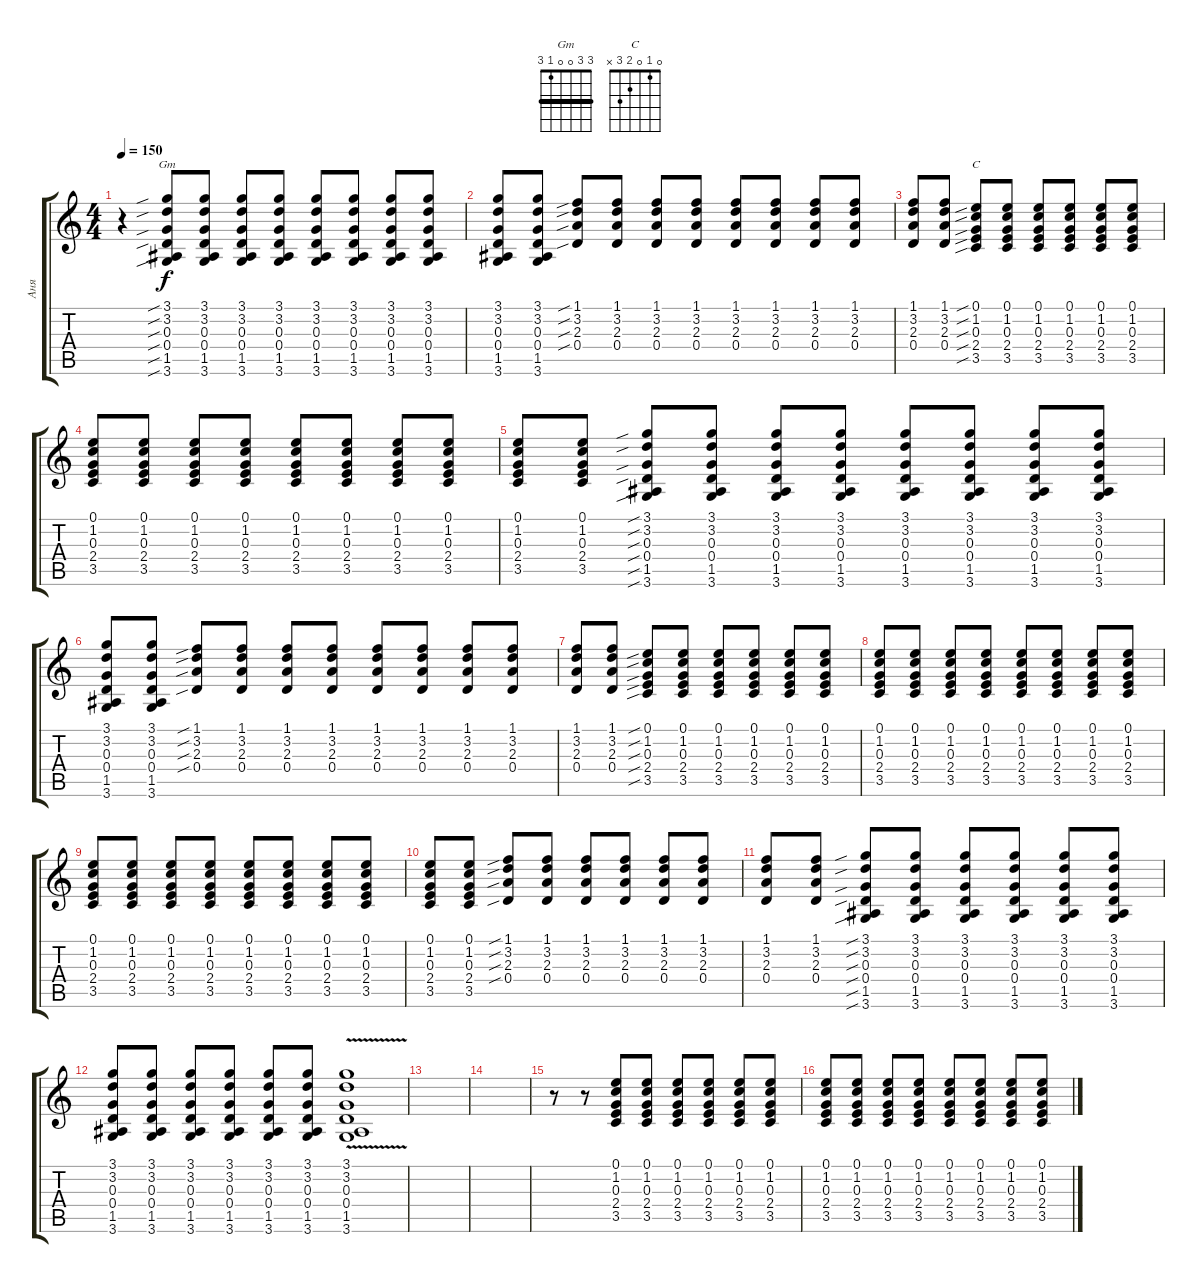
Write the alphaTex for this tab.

\track ("Аня" "Аня") {instrument acousticguitarnylon}
\staff {score tabs}
\tuning (E4 B3 G3 D3 A2 E2) {hide}
\chord ("Gm" 3 3 0 0 1 3) {barre 3}
\chord ("C" 0 1 0 2 3 x)
\ts (4 4)
\tempo 150
\clef g2
\ks c
r.4{dy f} (3.1{sib} 3.2{sib} 0.3{sib} 0.4{sib} 1.5{sib} 3.6{sib}).8{ch "Gm"} (3.1 3.2 0.3 0.4 1.5 3.6).8 (3.1 3.2 0.3 0.4 1.5 3.6).8 (3.1 3.2 0.3 0.4 1.5 3.6).8 (3.1 3.2 0.3 0.4 1.5 3.6).8 (3.1 3.2 0.3 0.4 1.5 3.6).8 (3.1 3.2 0.3 0.4 1.5 3.6).8 (3.1 3.2 0.3 0.4 1.5 3.6).8 |
(3.1 3.2 0.3 0.4 1.5 3.6).8 (3.1 3.2 0.3 0.4 1.5 3.6).8 (1.1{sib} 3.2{sib} 2.3{sib} 0.4{sib}).8 (1.1 3.2 2.3 0.4).8 (1.1 3.2 2.3 0.4).8 (1.1 3.2 2.3 0.4).8 (1.1 3.2 2.3 0.4).8 (1.1 3.2 2.3 0.4).8 (1.1 3.2 2.3 0.4).8 (1.1 3.2 2.3 0.4).8 |
(1.1 3.2 2.3 0.4).8 (1.1 3.2 2.3 0.4).8 (0.1{sib} 1.2{sib} 0.3{sib} 2.4{sib} 3.5{sib}).8{ch "C"} (0.1 1.2 0.3 2.4 3.5).8 (0.1 1.2 0.3 2.4 3.5).8 (0.1 1.2 0.3 2.4 3.5).8 (0.1 1.2 0.3 2.4 3.5).8 (0.1 1.2 0.3 2.4 3.5).8 |
(0.1 1.2 0.3 2.4 3.5).8 (0.1 1.2 0.3 2.4 3.5).8 (0.1 1.2 0.3 2.4 3.5).8 (0.1 1.2 0.3 2.4 3.5).8 (0.1 1.2 0.3 2.4 3.5).8 (0.1 1.2 0.3 2.4 3.5).8 (0.1 1.2 0.3 2.4 3.5).8 (0.1 1.2 0.3 2.4 3.5).8 |
(0.1 1.2 0.3 2.4 3.5).8 (0.1 1.2 0.3 2.4 3.5).8 (3.1{sib} 3.2{sib} 0.3{sib} 0.4{sib} 1.5{sib} 3.6{sib}).8 (3.1 3.2 0.3 0.4 1.5 3.6).8 (3.1 3.2 0.3 0.4 1.5 3.6).8 (3.1 3.2 0.3 0.4 1.5 3.6).8 (3.1 3.2 0.3 0.4 1.5 3.6).8 (3.1 3.2 0.3 0.4 1.5 3.6).8 (3.1 3.2 0.3 0.4 1.5 3.6).8 (3.1 3.2 0.3 0.4 1.5 3.6).8 |
(3.1 3.2 0.3 0.4 1.5 3.6).8 (3.1 3.2 0.3 0.4 1.5 3.6).8 (1.1{sib} 3.2{sib} 2.3{sib} 0.4{sib}).8 (1.1 3.2 2.3 0.4).8 (1.1 3.2 2.3 0.4).8 (1.1 3.2 2.3 0.4).8 (1.1 3.2 2.3 0.4).8 (1.1 3.2 2.3 0.4).8 (1.1 3.2 2.3 0.4).8 (1.1 3.2 2.3 0.4).8 |
(1.1 3.2 2.3 0.4).8 (1.1 3.2 2.3 0.4).8 (0.1{sib} 1.2{sib} 0.3{sib} 2.4{sib} 3.5{sib}).8 (0.1 1.2 0.3 2.4 3.5).8 (0.1 1.2 0.3 2.4 3.5).8 (0.1 1.2 0.3 2.4 3.5).8 (0.1 1.2 0.3 2.4 3.5).8 (0.1 1.2 0.3 2.4 3.5).8 |
(0.1 1.2 0.3 2.4 3.5).8 (0.1 1.2 0.3 2.4 3.5).8 (0.1 1.2 0.3 2.4 3.5).8 (0.1 1.2 0.3 2.4 3.5).8 (0.1 1.2 0.3 2.4 3.5).8 (0.1 1.2 0.3 2.4 3.5).8 (0.1 1.2 0.3 2.4 3.5).8 (0.1 1.2 0.3 2.4 3.5).8 |
(0.1 1.2 0.3 2.4 3.5).8 (0.1 1.2 0.3 2.4 3.5).8 (0.1 1.2 0.3 2.4 3.5).8 (0.1 1.2 0.3 2.4 3.5).8 (0.1 1.2 0.3 2.4 3.5).8 (0.1 1.2 0.3 2.4 3.5).8 (0.1 1.2 0.3 2.4 3.5).8 (0.1 1.2 0.3 2.4 3.5).8 |
(0.1 1.2 0.3 2.4 3.5).8 (0.1 1.2 0.3 2.4 3.5).8 (1.1{sib} 3.2{sib} 2.3{sib} 0.4{sib}).8 (1.1 3.2 2.3 0.4).8 (1.1 3.2 2.3 0.4).8 (1.1 3.2 2.3 0.4).8 (1.1 3.2 2.3 0.4).8 (1.1 3.2 2.3 0.4).8 |
(1.1 3.2 2.3 0.4).8 (1.1 3.2 2.3 0.4).8 (3.1{sib} 3.2{sib} 0.3{sib} 0.4{sib} 1.5{sib} 3.6{sib}).8 (3.1 3.2 0.3 0.4 1.5 3.6).8 (3.1 3.2 0.3 0.4 1.5 3.6).8 (3.1 3.2 0.3 0.4 1.5 3.6).8 (3.1 3.2 0.3 0.4 1.5 3.6).8 (3.1 3.2 0.3 0.4 1.5 3.6).8 |
(3.1 3.2 0.3 0.4 1.5 3.6).8 (3.1 3.2 0.3 0.4 1.5 3.6).8 (3.1 3.2 0.3 0.4 1.5 3.6).8 (3.1 3.2 0.3 0.4 1.5 3.6).8 (3.1 3.2 0.3 0.4 1.5 3.6).8 (3.1 3.2 0.3 0.4 1.5 3.6).8 (3.1 3.2 0.3{v} 0.4 1.5 3.6).1 |
|
|
r.8 r.8 (0.1 1.2 0.3 2.4 3.5).8 (0.1 1.2 0.3 2.4 3.5).8 (0.1 1.2 0.3 2.4 3.5).8 (0.1 1.2 0.3 2.4 3.5).8 (0.1 1.2 0.3 2.4 3.5).8 (0.1 1.2 0.3 2.4 3.5).8 |
(0.1 1.2 0.3 2.4 3.5).8 (0.1 1.2 0.3 2.4 3.5).8 (0.1 1.2 0.3 2.4 3.5).8 (0.1 1.2 0.3 2.4 3.5).8 (0.1 1.2 0.3 2.4 3.5).8 (0.1 1.2 0.3 2.4 3.5).8 (0.1 1.2 0.3 2.4 3.5).8 (0.1 1.2 0.3 2.4 3.5).8
